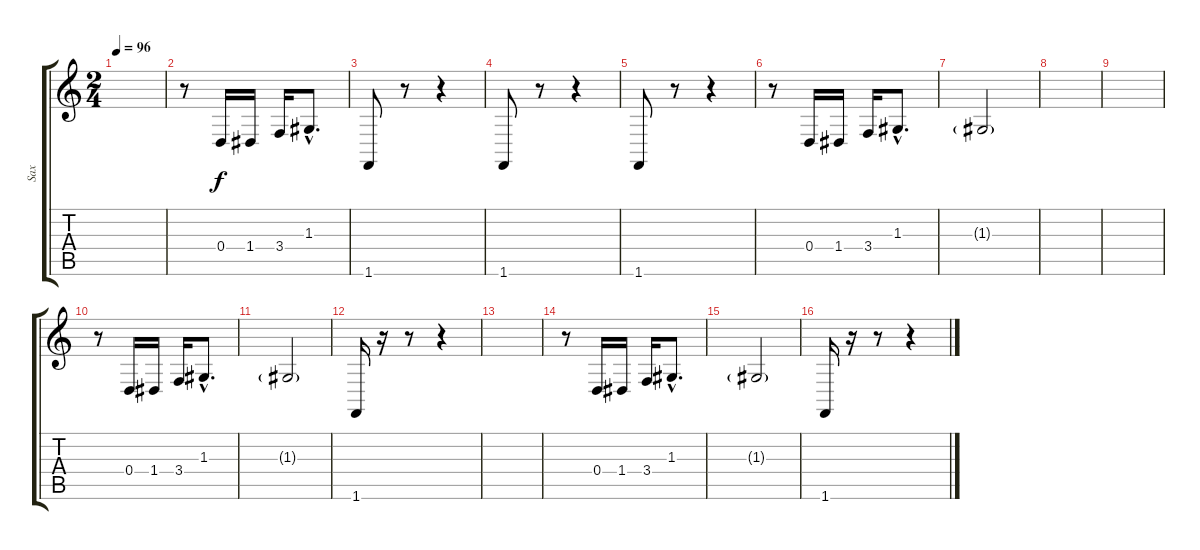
\track ("Sax" "Sax") {instrument altosax}
\staff {score tabs}
\tuning (E4 B3 G3 D3 A2 E2) {hide}
\ts (2 4)
\tempo 96
\clef g2
\ks c
|
r.8 0.4.16 1.4.16 3.4.16 1.3{hac}.8{d} |
1.6.8 r.8 r.4 |
1.6.8 r.8 r.4 |
1.6.8 r.8 r.4 |
r.8 0.4.16 1.4.16 3.4.16 1.3{hac}.8{d} |
1.3{g}.2 |
|
|
r.8 0.4.16 1.4.16 3.4.16 1.3{hac}.8{d} |
1.3{g}.2 |
1.6.16 r.16 r.8 r.4 |
|
r.8 0.4.16 1.4.16 3.4.16 1.3{hac}.8{d} |
1.3{g}.2 |
1.6.16 r.16 r.8 r.4
